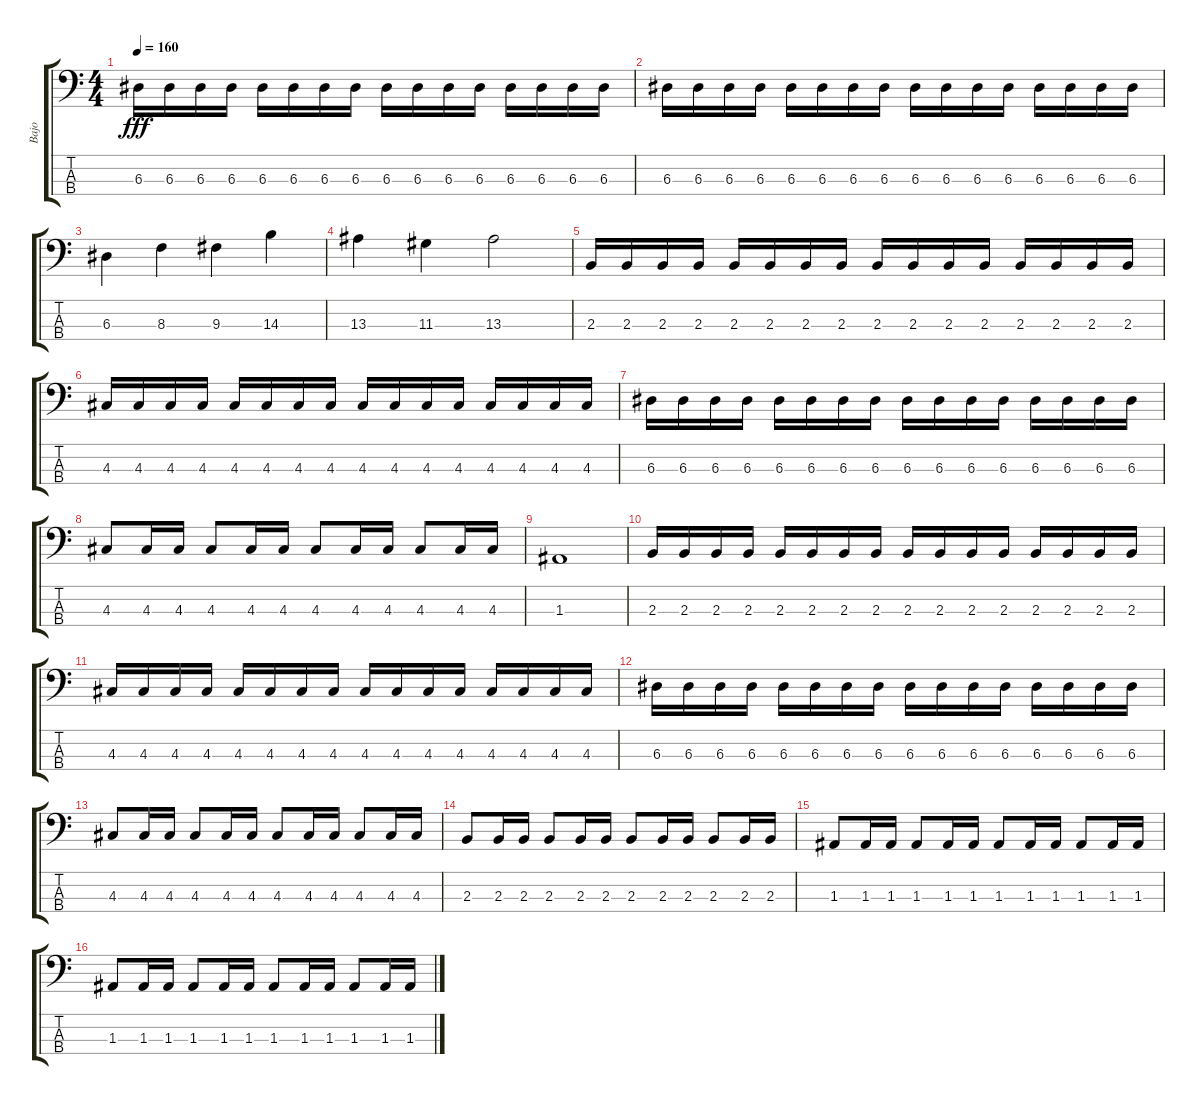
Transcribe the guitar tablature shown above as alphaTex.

\track ("Bajo" "Bajo") {instrument electricbassfinger}
\staff {score tabs}
\tuning (G2 D2 A1 E1) {hide}
\ts (4 4)
\tempo 160
\clef f4
\ks c
6.3.16{dy fff} 6.3.16 6.3.16 6.3.16 6.3.16 6.3.16 6.3.16 6.3.16 6.3.16 6.3.16 6.3.16 6.3.16 6.3.16 6.3.16 6.3.16 6.3.16 |
6.3.16 6.3.16 6.3.16 6.3.16 6.3.16 6.3.16 6.3.16 6.3.16 6.3.16 6.3.16 6.3.16 6.3.16 6.3.16 6.3.16 6.3.16 6.3.16 |
6.3.4 8.3.4 9.3.4 14.3.4 |
13.3.4 11.3.4 13.3.2 |
2.3.16 2.3.16 2.3.16 2.3.16 2.3.16 2.3.16 2.3.16 2.3.16 2.3.16 2.3.16 2.3.16 2.3.16 2.3.16 2.3.16 2.3.16 2.3.16 |
4.3.16 4.3.16 4.3.16 4.3.16 4.3.16 4.3.16 4.3.16 4.3.16 4.3.16 4.3.16 4.3.16 4.3.16 4.3.16 4.3.16 4.3.16 4.3.16 |
6.3.16 6.3.16 6.3.16 6.3.16 6.3.16 6.3.16 6.3.16 6.3.16 6.3.16 6.3.16 6.3.16 6.3.16 6.3.16 6.3.16 6.3.16 6.3.16 |
4.3.8 4.3.16 4.3.16 4.3.8 4.3.16 4.3.16 4.3.8 4.3.16 4.3.16 4.3.8 4.3.16 4.3.16 |
1.3.1 |
2.3.16 2.3.16 2.3.16 2.3.16 2.3.16 2.3.16 2.3.16 2.3.16 2.3.16 2.3.16 2.3.16 2.3.16 2.3.16 2.3.16 2.3.16 2.3.16 |
4.3.16 4.3.16 4.3.16 4.3.16 4.3.16 4.3.16 4.3.16 4.3.16 4.3.16 4.3.16 4.3.16 4.3.16 4.3.16 4.3.16 4.3.16 4.3.16 |
6.3.16 6.3.16 6.3.16 6.3.16 6.3.16 6.3.16 6.3.16 6.3.16 6.3.16 6.3.16 6.3.16 6.3.16 6.3.16 6.3.16 6.3.16 6.3.16 |
4.3.8 4.3.16 4.3.16 4.3.8 4.3.16 4.3.16 4.3.8 4.3.16 4.3.16 4.3.8 4.3.16 4.3.16 |
2.3.8 2.3.16 2.3.16 2.3.8 2.3.16 2.3.16 2.3.8 2.3.16 2.3.16 2.3.8 2.3.16 2.3.16 |
1.3.8 1.3.16 1.3.16 1.3.8 1.3.16 1.3.16 1.3.8 1.3.16 1.3.16 1.3.8 1.3.16 1.3.16 |
1.3.8 1.3.16 1.3.16 1.3.8 1.3.16 1.3.16 1.3.8 1.3.16 1.3.16 1.3.8 1.3.16 1.3.16
